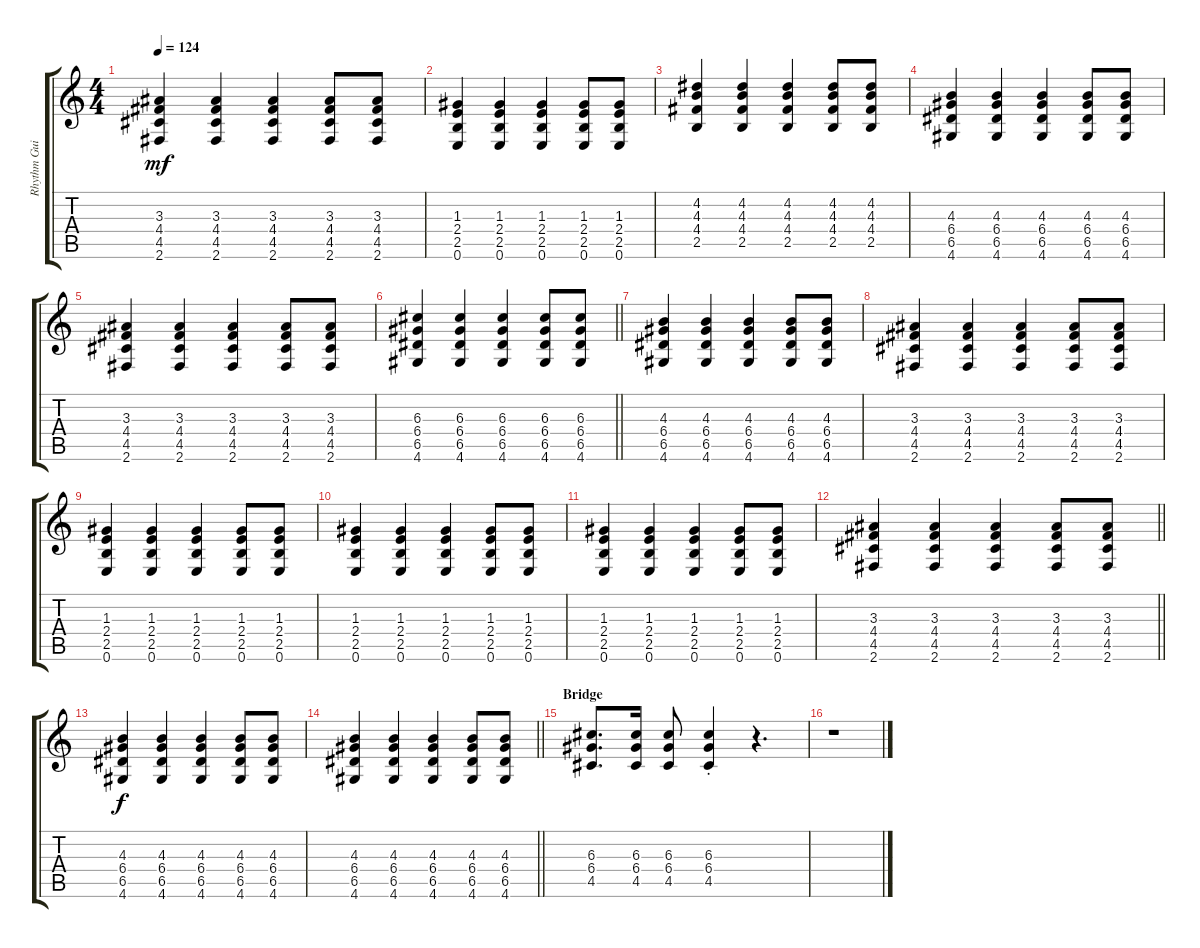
\track ("Rhythm Guitar" "Rhythm Gui") {instrument electricguitarclean}
\staff {score tabs}
\tuning (E4 B3 G3 D3 A2 E2) {hide}
\ts (4 4)
\tempo 124
\clef g2
\ks c
(3.3 4.4 4.5 2.6).4{dy mf} (3.3 4.4 4.5 2.6).4 (3.3 4.4 4.5 2.6).4 (3.3 4.4 4.5 2.6).8 (3.3 4.4 4.5 2.6).8 |
(1.3 2.4 2.5 0.6).4 (1.3 2.4 2.5 0.6).4 (1.3 2.4 2.5 0.6).4 (1.3 2.4 2.5 0.6).8 (1.3 2.4 2.5 0.6).8 |
(4.2 4.3 4.4 2.5).4 (4.2 4.3 4.4 2.5).4 (4.2 4.3 4.4 2.5).4 (4.2 4.3 4.4 2.5).8 (4.2 4.3 4.4 2.5).8 |
(4.3 6.4 6.5 4.6).4 (4.3 6.4 6.5 4.6).4 (4.3 6.4 6.5 4.6).4 (4.3 6.4 6.5 4.6).8 (4.3 6.4 6.5 4.6).8 |
(3.3 4.4 4.5 2.6).4 (3.3 4.4 4.5 2.6).4 (3.3 4.4 4.5 2.6).4 (3.3 4.4 4.5 2.6).8 (3.3 4.4 4.5 2.6).8 |
\barLineRight lightlight
(6.3 6.4 6.5 4.6).4 (6.3 6.4 6.5 4.6).4 (6.3 6.4 6.5 4.6).4 (6.3 6.4 6.5 4.6).8 (6.3 6.4 6.5 4.6).8 |
(4.3 6.4 6.5 4.6).4 (4.3 6.4 6.5 4.6).4 (4.3 6.4 6.5 4.6).4 (4.3 6.4 6.5 4.6).8 (4.3 6.4 6.5 4.6).8 |
(3.3 4.4 4.5 2.6).4 (3.3 4.4 4.5 2.6).4 (3.3 4.4 4.5 2.6).4 (3.3 4.4 4.5 2.6).8 (3.3 4.4 4.5 2.6).8 |
(1.3 2.4 2.5 0.6).4 (1.3 2.4 2.5 0.6).4 (1.3 2.4 2.5 0.6).4 (1.3 2.4 2.5 0.6).8 (1.3 2.4 2.5 0.6).8 |
(1.3 2.4 2.5 0.6).4 (1.3 2.4 2.5 0.6).4 (1.3 2.4 2.5 0.6).4 (1.3 2.4 2.5 0.6).8 (1.3 2.4 2.5 0.6).8 |
(1.3 2.4 2.5 0.6).4 (1.3 2.4 2.5 0.6).4 (1.3 2.4 2.5 0.6).4 (1.3 2.4 2.5 0.6).8 (1.3 2.4 2.5 0.6).8 |
\barLineRight lightlight
(3.3 4.4 4.5 2.6).4 (3.3 4.4 4.5 2.6).4 (3.3 4.4 4.5 2.6).4 (3.3 4.4 4.5 2.6).8 (3.3 4.4 4.5 2.6).8 |
(4.3 6.4 6.5 4.6).4{dy f} (4.3 6.4 6.5 4.6).4 (4.3 6.4 6.5 4.6).4 (4.3 6.4 6.5 4.6).8 (4.3 6.4 6.5 4.6).8 |
\barLineRight lightlight
(4.3 6.4 6.5 4.6).4 (4.3 6.4 6.5 4.6).4 (4.3 6.4 6.5 4.6).4 (4.3 6.4 6.5 4.6).8 (4.3 6.4 6.5 4.6).8 |
\section ("" "Bridge")
(6.3 6.4 4.5).8{d instrument electricguitarclean} (6.3 6.4 4.5).16 (6.3 6.4 4.5).8 (6.3 6.4{st} 4.5).4 r.4{d} |
r.1
